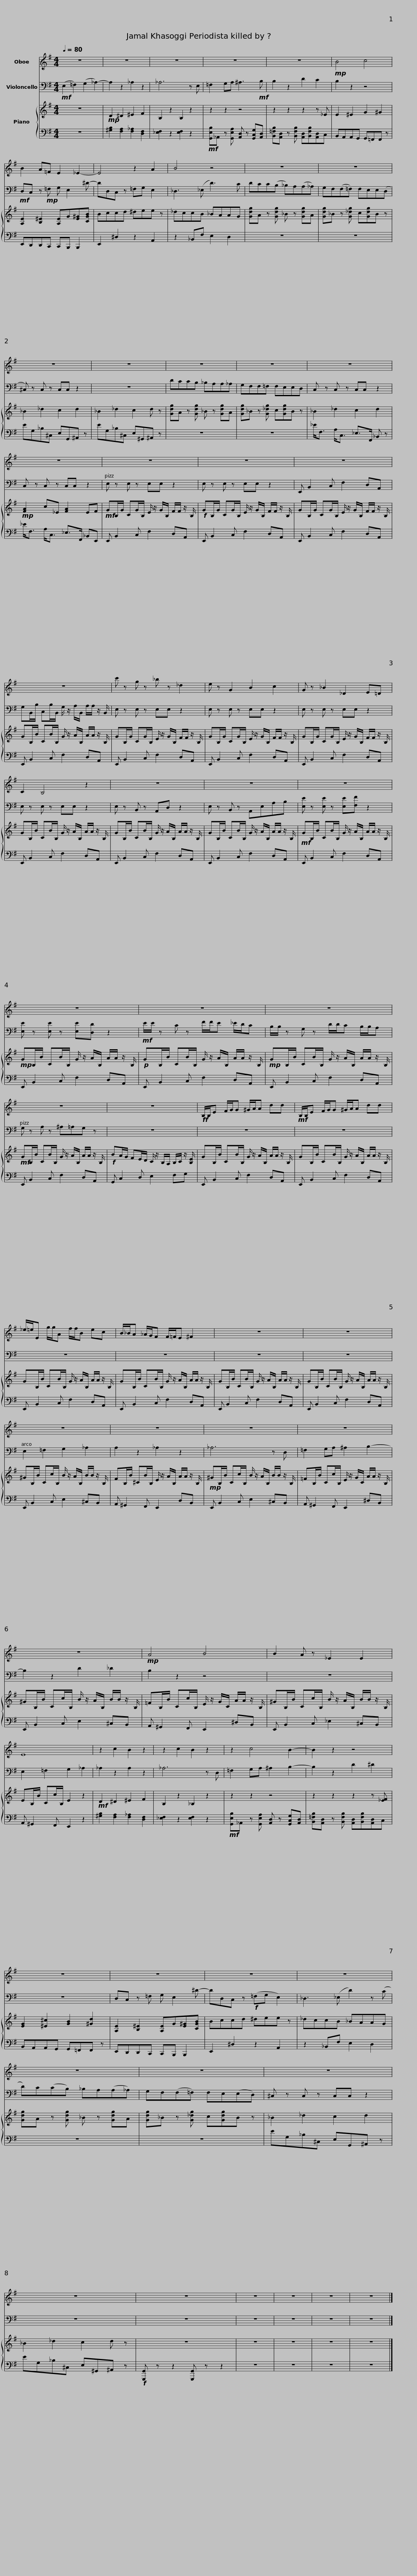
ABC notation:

X:1
%%score 1 2 { 3 | 4 }
L:1/8
Q:1/4=80
M:4/4
I:linebreak $
K:G
V:1 treble
V:2 bass
V:3 treble
V:4 bass
V:1
 z8 | z8 | z8 | z8 | z8 |$ %5
!mp! B4 c4 | B2 A=F E2 _E2- | E4 z2 A2 | B4 z4 |$ z8 | %10
 z8 | z8 | z8 |$ z8 | z8 | %15
 z8 |$ z8 | z8 | z8 |$ z8 | %20
 z8 |$ c' z g z _b z _d2 | e z G2 B2 c2 |$ G z _B2 _D2 E=D | C2 B,4 z2 |$ %25
 z8 | z8 |$ z8 | z8 |$ z8 | %30
 z8 |$ z8 | z8 |$!ff! B,/B,/E F/G/G ^G/A/A dd |!mf! B,/B,/E F/G/G ^G/A/A dd |$ %35
 _e/=e/E g/g/A f/f/B ec | B/_B/A _A/G/F F/=F/E ^F2 |$ z8 | z8 |$ z8 | %40
 z8 |$ z8 | z8 |$ z8 |!mp! A4 B4 |$ %45
 B2 A z _E2 E2 | E8 | z2 c2 B2 z2 | z2 c2 B2 z2 |$ z2 c4 B2- | %50
 B2 z2 z4 | z8 | z8 |$ z8 | z8 | %55
 z8 | z8 |$ z8 | z8 | z8 | %60
 z8 | z8 | z8 | z8 |] %64
V:2
!mf! (E,2 =F,2) (G,2 _A,2-) | A,2 z2 _A,2 z2 | _A,6 z E, | =F,2 G,A, ^A,3!mf! B, | B,2 z2 D2 C2 |$ %5
 B,2 z2 z4 |!mf! D,C, z!mp! =F, G, E,2 ^D- | DD,C, z =F,G, E,2 | _D,3 (_E, D3) C |$ DCC(B, _B,)A,(A,_A,) | %10
 G,F,(F,=F,) F,E,E,(D, | ^C,) z C, z C,C, z2 | z8 |$ DCCB, _B,A,A,_A, | G,F,F,=F, F,E,E,D, | %15
 C, z C, z C,C, z2 |$ C, z C, z C,C, z2 | E, z E, z E,E, z2 | E, z E, z E,E, z2 |$ E,, B,,2 C, F,2 D,A,, | %20
 G,B,,/B,/ C,B,/B,,/ G,/ z/ A,/B,,/ A,/A,/ z/ B,,/ |$ E, z E, z E,E, z2 | E, z E, z E,E, z2 |$ E, z E, z E,E, z2 | E, z E, z E,E, z2 |$ %25
 E, z B,, z A,,D, z2 | E, z B,, z A,,E,A,B, |$ [E,E] z [E,E] z [E,E][F,F] z2 | [E,E] z [E,E] z [E,E][D,D] z2 |$!mf! E/E/ z C z F/F/E _E/D/C | %30
 B,/B,/ z G, z D/D/C B,/B,/A, |$ G, z A, z ^A,=A,G, z | z8 |$ z8 | z8 |$ %35
 z8 | z8 |$ z8 | z8 |$ E,2 =F,2 G,2 _A,2 | %40
 A,2 z2 _A,2 z2 |$ _A,6 z D, | =F,2 G,A, ^A,2 B,2- |$ B,2 z2 D2 _D2 | B,2 z2 z4 |$ %45
 z8 | E,2 =F,2 G,2 _A,2 | _A,2 z2 A,2 z2 | _A,6 z D, |$ =F,2 G,A, ^A,2 B,2- | %50
 B,2 z2 D2 ^D2 | z8 | D,C, z =F, G, E,2 ^D- |$ DD,C, z!f! (=F,G, E,2) | _D,3 (_E, D2) z (C | %55
 D)C(CB,) _B,A,(A,_A,) | G,F,(F,=F,) F,E,(E,D,) |$ ^C, z C, z C,C, z2 | z8 | z8 | %60
 z8 | z8 | z8 | z8 |] %64
V:3
 z8 |!mp! D2 ^D2 ^E2 F2 | B,2 z2 B,2 z2 | z2 z2 z4 | z2 z2 z2 z _E |$ %5
 E2 ^E2 G2 ^G2 | [A,E]2 [B,^E]2 [A,E]G[E^G][CGB] | Bccd ^dee z | _dccB _BAAG |$ [Gdg]A z [Gdg] _B z [Gdg]A | %10
 [Gdg]_B z [G_dg] c[Gdg]B z | _B2 _d2 c2 d2 | _B2 _d2 c2 d z |$ [Gdg]A z [Gdg] _B z [Gdg]A | [Gdg]_B z [G_dg] c[Gdg]B z | %15
 _B2 _d2 c2 d2 |$!mp! [FA]2 c_E [FA]2 EF |!mf! GB,/G/ CG/B,/ E/ z/ G/B,/ F/F/ z/ B,/ |!f! GB,/G/ CG/B,/ E/ z/ G/B,/ F/F/ z/ B,/ |$ GB,/G/ CG/B,/ E/ z/ G/B,/ F/F/ z/ B,/ | %20
 GB,/B/ CB/B,/ G/ z/ A/B,/ A/A/ z/ B,/ |$ GB,/G/ CG/B,/ E/ z/ G/B,/ F/F/ z/ B,/ | GB,/G/ CG/B,/ E/ z/ G/B,/ F/F/ z/ B,/ |$ GB,/G/ CG/B,/ E/ z/ G/B,/ F/F/ z/ B,/ | GB,/B/ CB/B,/ G/ z/ A/B,/ A/A/ z/ B,/ |$ %25
 GB,/B/ CB/B,/ G/ z/ A/B,/ A/A/ z/ B,/ | GB,/B/ CB/B,/ G/ z/ A/B,/ A/A/ z/ B,/ |$!mf! GB,/B/ CB/B,/ G/ z/ A/B,/ A/A/ z/ B,/ |!mp! GB,/B/ CB/B,/ G/ z/ A/B,/ A/A/ z/ B,/ |$!p! GB,/B/ CB/B,/ G/ z/ A/B,/ A/A/ z/ B,/ | %30
!mp! GB,/B/ CB/B,/ G/ z/ A/B,/ A/A/ z/ B,/ |$!mf! GB,/B/ CB/B,/ G/ z/ A/B,/ A/A/ z/ B,/ |!f! BA/G/ FE/D/ C/ z/ B,/A,/ B,/C/ z/ [B,E]/ |$ GB,/B/ CB/B,/ G/ z/ A/B,/ A/A/ z/ B,/ | GB,/B/ CB/B,/ G/ z/ A/B,/ A/A/ z/ B,/ |$ %35
 GB,/B/ CB/B,/ G/ z/ A/B,/ A/A/ z/ B,/ | GB,/B/ CB/B,/ G/ z/ A/B,/ A/A/ z/ B,/ |$ GB,/B/ CB/B,/ G/ z/ A/B,/ A/A/ z/ B,/ | GB,/B/ CB/B,/ G/ z/ A/B,/ A/A/ z/ B,/ |$ ^GB,/B/ Cc/B,/ B/ z/ A/B,/ B/B/ z/ B,/ | %40
 FB,/B/ ^CB/B,/ E/ z/ A/B,/ A/A/ z/ B,/ |$!mp! ^GB,/B/ Cc/B,/ B/ z/ A/B,/ B/B/ z/ B,/ | =FB,/B/ Cc/B,/ E/ z/ G/C/ A/A/ z/ B,/ |$ ^GB,/B/ Cc/B,/ B/ z/ A/B,/ B/B/ z/ B,/ | =FB,/B/ Cc/B,/ E/ z/ G/C/ A/A/ z/ B,/ |$ %45
 ^GB,/B/ Cc/B,/ B/ z/ A/B,/ B/B/ z/ B,/ | EB,/B/ Cc/B,/ E2 z2 |!mf! D2 ^D2 ^E2 F2 | B,2 z2 _B,2 z2 |$ z2 z2 z4 | %50
 z2 z2 z2 z [_EF] | [EG]2 [^E^c]2 [GB]2 [^Gd]2 | [A,E]2 [B,^E]2 [A,E]G[E^G][CGB] |$ Bccd ^dee z | _dccB _BAAG | %55
 [Gdg]A z [Gdg] _B z [Gdg]A | [Gdg]_B z [G_dg] c[Gdg]B z |$ _B2 _d2 c2 d2 | _B2 _d2 c2 d z | z8 | %60
 z8 | z8 | z8 | z8 |] %64
V:4
 z8 | [^G,B,]2 [F,A,]2 [F,_A,]2 [D,F,]2 | [_E,F,]2 z2 [E,F,]2 z2 |!mf! [G,,E,B,]_A,, z [G,,E,A,] [A,,D,] z [G,,C,G,][A,,D,] | [B,,=F,B,][A,,D,] z [B,,F,B,] [A,,D,][B,,F,B,][A,,D,]C, |$ %5
 B,,A,,A,,G,, G,,=F,,F,, z | E,,D,,D,,C,, C,,B,,, B,,,2 | E,,2 ^D,2 z2 A,,2 | z2 _B,,F, E,2 D,2 |$ z8 | %10
 z8 | EG,_B,^C, E,G,,^A,, z | EG,_B,^C, E,^G,,^A,, z |$ z8 | z8 | %15
 _E<F, A,<C, _E,>F,, _B,, z |$ _E<F, A,<C, _E,>F,, _B,,E,, | E,, B,,2 C, F,2 D,A,, | E,, B,,2 C, F,2 D,A,, |$ E,, B,,2 C, F,2 D,A,, | %20
 E,, B,,2 C, F,2 D,A,, |$ E,, B,,2 C, F,2 D,A,, | E,, B,,2 C, F,2 D,A,, |$ E,, B,,2 C, F,2 D,A,, | E,, B,,2 C, F,2 D,A,, |$ %25
 E,, B,,2 C, F,2 D,A,, | E,, B,,2 C, F,2 D,A,, |$ E,, B,,2 C, F,2 D,A,, | E,, B,,2 C, F,2 D,A,, |$ E,, B,,2 C, F,2 D,A,, | %30
 E,, B,,2 C, F,2 D,A,, |$ E,, B,,2 C, F,2 D,A,, | G,, C,2 D, E,2 F,G, |$ E,, B,,2 C, F,2 D,A,, | E,, B,,2 C, F,2 D,A,, |$ %35
 E,, B,,2 C, F,2 D,A,, | E,, B,,2 C, F,2 D,A,, |$ E,, B,,2 C, F,2 D,A,, | E,, B,,2 C, F,2 D,A,, |$ E,, B,,2 C, E,2 ^C,B,, | %40
 A,, ^G,,2 F,, E,,2 D,B,, |$ E,, B,,2 C, E,2 ^C,B,, | A,, ^G,,2 F,, E,,2 ^D,B,, |$ E,, B,,2 C, E,2 ^C,B,, | A,, ^G,,2 F,, E,,2 ^D,B,, |$ %45
 E,, B,,2 C, _E,2 ^C,B,, | A,, ^G,,2 F,, E,,2 z2 | [^G,B,]2 [F,A,]2 [F,_A,]2 [D,F,]2 | [_E,F,]2 z2 [E,F,]2 z2 |$!mf! [G,,E,B,]_A,, z [G,,E,A,] [A,,D,] z [G,,C,G,][A,,D,] | %50
 [B,,=F,B,][A,,D,] z [B,,F,B,] [A,,D,][B,,F,B,][A,,D,]C, | B,,A,,A,,G,, G,,=F,,F,, z | E,,D,,D,,C,, C,,B,,, B,,,2 |$ E,,2 ^D,2 z2 A,,2 | z2 _B,,F, E,2 D,2 | %55
 z8 | z8 |$ EG,_B,^C, E,G,,^A,, z | EG,_B,^C, E,^G,,^A,, z |!f! [G,,,G,,] z z2 [G,,,G,,] z z2 | %60
 z8 | z8 | z8 | z8 |] %64
